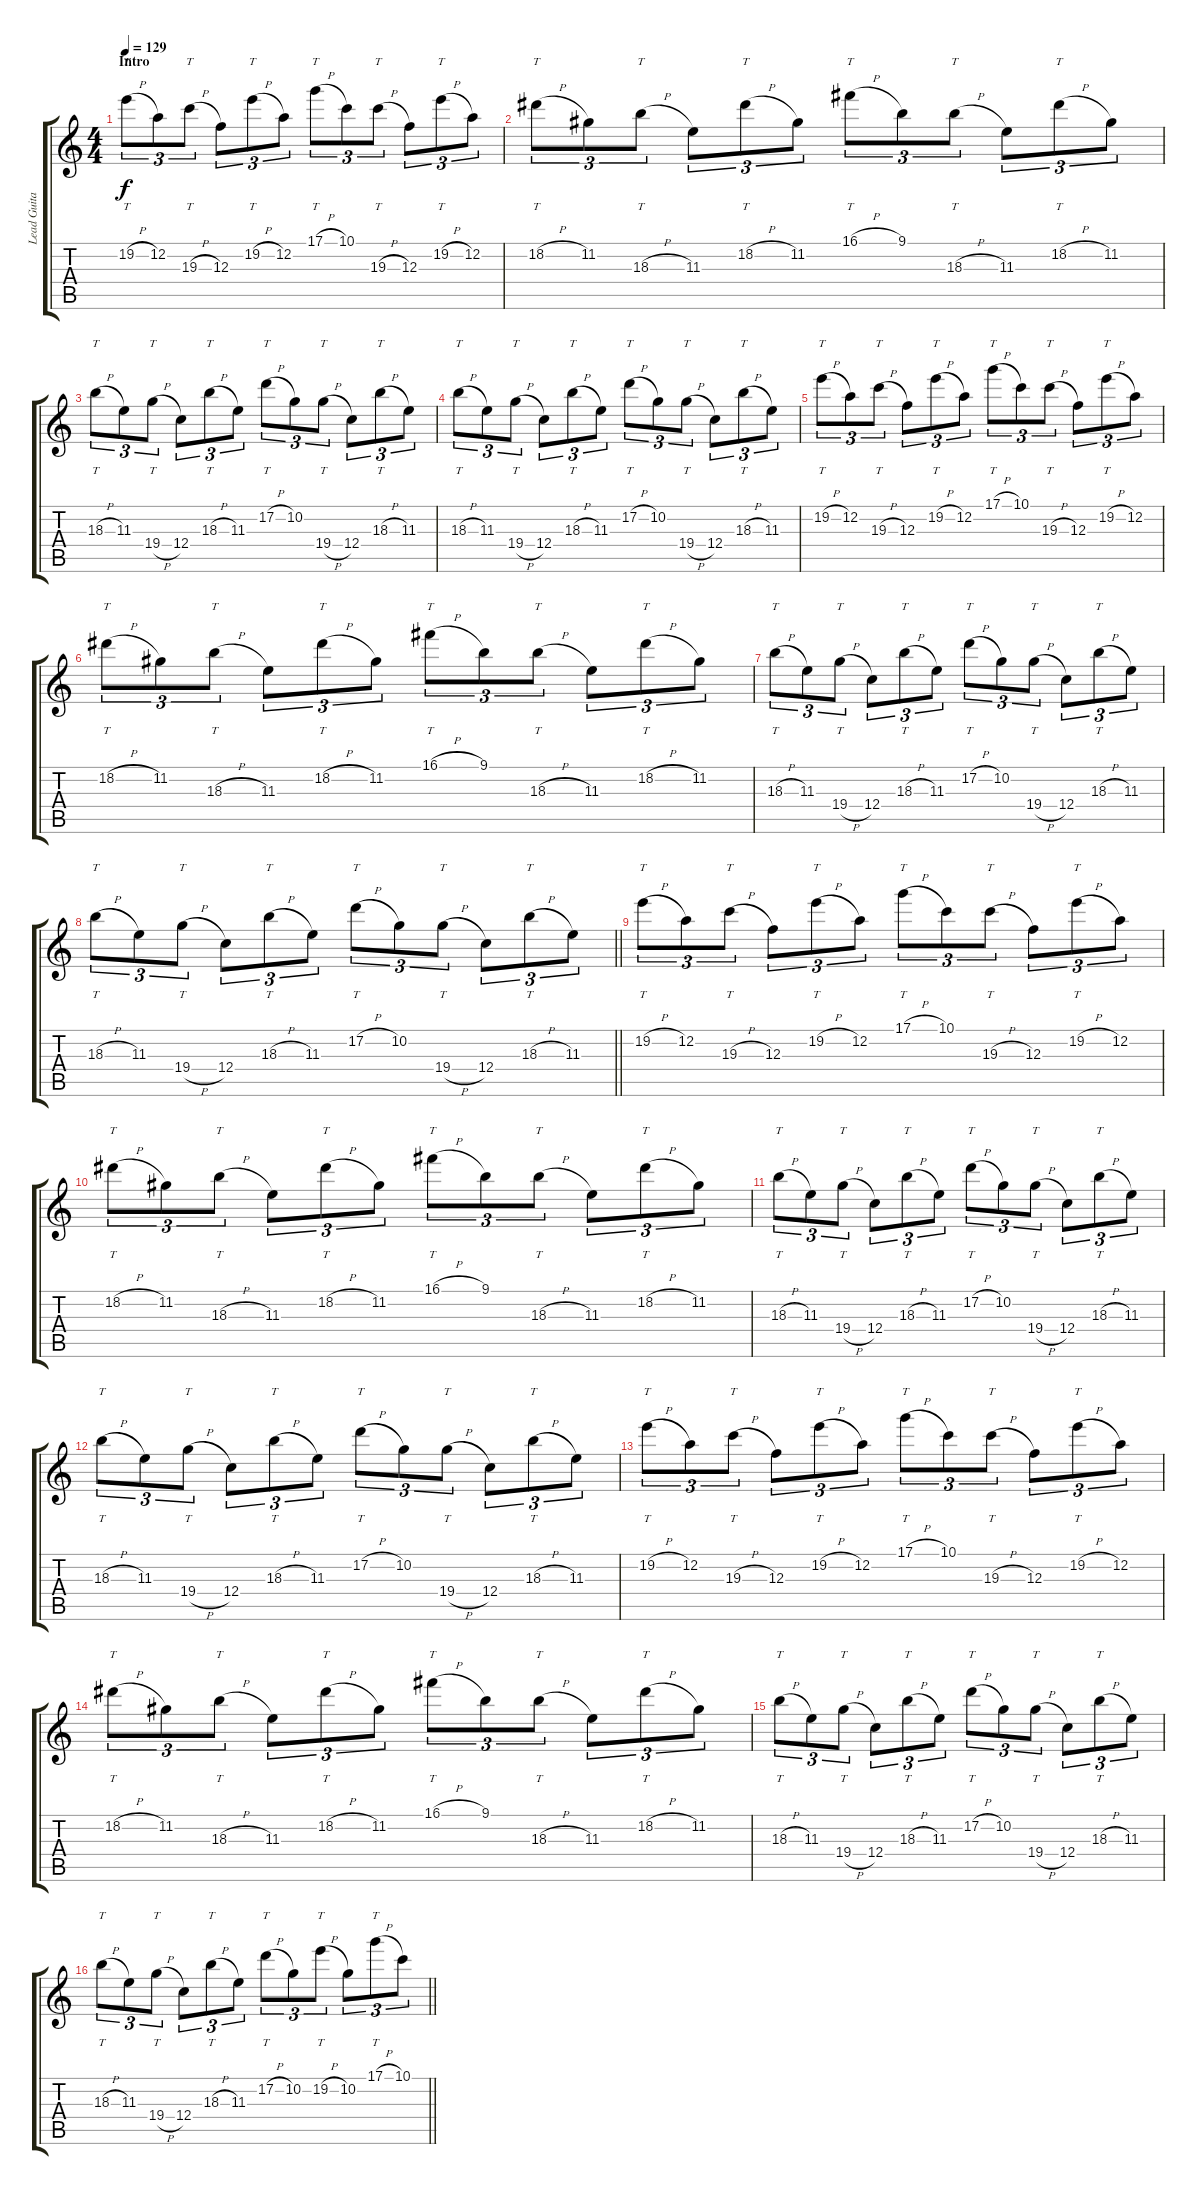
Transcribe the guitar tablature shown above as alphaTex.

\track ("Lead Guitar 1" "Lead Guita") {instrument distortionguitar}
\staff {score tabs}
\tuning (D4 A3 F3 C3 G2 C2) {hide}
\ts (4 4)
\section ("" "Intro")
\tempo 129
\clef g2
\ks c
19.2{h}.8{tt tu (3 2) dy f instrument distortionguitar} 12.2.8{tu (3 2)} 19.3{h}.8{tt tu (3 2)} 12.3.8{tu (3 2)} 19.2{h}.8{tt tu (3 2)} 12.2.8{tu (3 2)} 17.1{h}.8{tt tu (3 2)} 10.1.8{tu (3 2)} 19.3{h}.8{tt tu (3 2)} 12.3.8{tu (3 2)} 19.2{h}.8{tt tu (3 2)} 12.2.8{tu (3 2)} |
18.2{h}.8{tt tu (3 2)} 11.2.8{tu (3 2)} 18.3{h}.8{tt tu (3 2)} 11.3.8{tu (3 2)} 18.2{h}.8{tt tu (3 2)} 11.2.8{tu (3 2)} 16.1{h}.8{tt tu (3 2)} 9.1.8{tu (3 2)} 18.3{h}.8{tt tu (3 2)} 11.3.8{tu (3 2)} 18.2{h}.8{tt tu (3 2)} 11.2.8{tu (3 2)} |
18.3{h}.8{tt tu (3 2)} 11.3.8{tu (3 2)} 19.4{h}.8{tt tu (3 2)} 12.4.8{tu (3 2)} 18.3{h}.8{tt tu (3 2)} 11.3.8{tu (3 2)} 17.2{h}.8{tt tu (3 2)} 10.2.8{tu (3 2)} 19.4{h}.8{tt tu (3 2)} 12.4.8{tu (3 2)} 18.3{h}.8{tt tu (3 2)} 11.3.8{tu (3 2)} |
18.3{h}.8{tt tu (3 2)} 11.3.8{tu (3 2)} 19.4{h}.8{tt tu (3 2)} 12.4.8{tu (3 2)} 18.3{h}.8{tt tu (3 2)} 11.3.8{tu (3 2)} 17.2{h}.8{tt tu (3 2)} 10.2.8{tu (3 2)} 19.4{h}.8{tt tu (3 2)} 12.4.8{tu (3 2)} 18.3{h}.8{tt tu (3 2)} 11.3.8{tu (3 2)} |
19.2{h}.8{tt tu (3 2)} 12.2.8{tu (3 2)} 19.3{h}.8{tt tu (3 2)} 12.3.8{tu (3 2)} 19.2{h}.8{tt tu (3 2)} 12.2.8{tu (3 2)} 17.1{h}.8{tt tu (3 2)} 10.1.8{tu (3 2)} 19.3{h}.8{tt tu (3 2)} 12.3.8{tu (3 2)} 19.2{h}.8{tt tu (3 2)} 12.2.8{tu (3 2)} |
18.2{h}.8{tt tu (3 2)} 11.2.8{tu (3 2)} 18.3{h}.8{tt tu (3 2)} 11.3.8{tu (3 2)} 18.2{h}.8{tt tu (3 2)} 11.2.8{tu (3 2)} 16.1{h}.8{tt tu (3 2)} 9.1.8{tu (3 2)} 18.3{h}.8{tt tu (3 2)} 11.3.8{tu (3 2)} 18.2{h}.8{tt tu (3 2)} 11.2.8{tu (3 2)} |
18.3{h}.8{tt tu (3 2)} 11.3.8{tu (3 2)} 19.4{h}.8{tt tu (3 2)} 12.4.8{tu (3 2)} 18.3{h}.8{tt tu (3 2)} 11.3.8{tu (3 2)} 17.2{h}.8{tt tu (3 2)} 10.2.8{tu (3 2)} 19.4{h}.8{tt tu (3 2)} 12.4.8{tu (3 2)} 18.3{h}.8{tt tu (3 2)} 11.3.8{tu (3 2)} |
\barLineRight lightlight
18.3{h}.8{tt tu (3 2)} 11.3.8{tu (3 2)} 19.4{h}.8{tt tu (3 2)} 12.4.8{tu (3 2)} 18.3{h}.8{tt tu (3 2)} 11.3.8{tu (3 2)} 17.2{h}.8{tt tu (3 2)} 10.2.8{tu (3 2)} 19.4{h}.8{tt tu (3 2)} 12.4.8{tu (3 2)} 18.3{h}.8{tt tu (3 2)} 11.3.8{tu (3 2)} |
\section ("" "")
19.2{h}.8{tt tu (3 2)} 12.2.8{tu (3 2)} 19.3{h}.8{tt tu (3 2)} 12.3.8{tu (3 2)} 19.2{h}.8{tt tu (3 2)} 12.2.8{tu (3 2)} 17.1{h}.8{tt tu (3 2)} 10.1.8{tu (3 2)} 19.3{h}.8{tt tu (3 2)} 12.3.8{tu (3 2)} 19.2{h}.8{tt tu (3 2)} 12.2.8{tu (3 2)} |
18.2{h}.8{tt tu (3 2)} 11.2.8{tu (3 2)} 18.3{h}.8{tt tu (3 2)} 11.3.8{tu (3 2)} 18.2{h}.8{tt tu (3 2)} 11.2.8{tu (3 2)} 16.1{h}.8{tt tu (3 2)} 9.1.8{tu (3 2)} 18.3{h}.8{tt tu (3 2)} 11.3.8{tu (3 2)} 18.2{h}.8{tt tu (3 2)} 11.2.8{tu (3 2)} |
18.3{h}.8{tt tu (3 2)} 11.3.8{tu (3 2)} 19.4{h}.8{tt tu (3 2)} 12.4.8{tu (3 2)} 18.3{h}.8{tt tu (3 2)} 11.3.8{tu (3 2)} 17.2{h}.8{tt tu (3 2)} 10.2.8{tu (3 2)} 19.4{h}.8{tt tu (3 2)} 12.4.8{tu (3 2)} 18.3{h}.8{tt tu (3 2)} 11.3.8{tu (3 2)} |
18.3{h}.8{tt tu (3 2)} 11.3.8{tu (3 2)} 19.4{h}.8{tt tu (3 2)} 12.4.8{tu (3 2)} 18.3{h}.8{tt tu (3 2)} 11.3.8{tu (3 2)} 17.2{h}.8{tt tu (3 2)} 10.2.8{tu (3 2)} 19.4{h}.8{tt tu (3 2)} 12.4.8{tu (3 2)} 18.3{h}.8{tt tu (3 2)} 11.3.8{tu (3 2)} |
19.2{h}.8{tt tu (3 2)} 12.2.8{tu (3 2)} 19.3{h}.8{tt tu (3 2)} 12.3.8{tu (3 2)} 19.2{h}.8{tt tu (3 2)} 12.2.8{tu (3 2)} 17.1{h}.8{tt tu (3 2)} 10.1.8{tu (3 2)} 19.3{h}.8{tt tu (3 2)} 12.3.8{tu (3 2)} 19.2{h}.8{tt tu (3 2)} 12.2.8{tu (3 2)} |
18.2{h}.8{tt tu (3 2)} 11.2.8{tu (3 2)} 18.3{h}.8{tt tu (3 2)} 11.3.8{tu (3 2)} 18.2{h}.8{tt tu (3 2)} 11.2.8{tu (3 2)} 16.1{h}.8{tt tu (3 2)} 9.1.8{tu (3 2)} 18.3{h}.8{tt tu (3 2)} 11.3.8{tu (3 2)} 18.2{h}.8{tt tu (3 2)} 11.2.8{tu (3 2)} |
18.3{h}.8{tt tu (3 2)} 11.3.8{tu (3 2)} 19.4{h}.8{tt tu (3 2)} 12.4.8{tu (3 2)} 18.3{h}.8{tt tu (3 2)} 11.3.8{tu (3 2)} 17.2{h}.8{tt tu (3 2)} 10.2.8{tu (3 2)} 19.4{h}.8{tt tu (3 2)} 12.4.8{tu (3 2)} 18.3{h}.8{tt tu (3 2)} 11.3.8{tu (3 2)} |
\barLineRight lightlight
18.3{h}.8{tt tu (3 2)} 11.3.8{tu (3 2)} 19.4{h}.8{tt tu (3 2)} 12.4.8{tu (3 2)} 18.3{h}.8{tt tu (3 2)} 11.3.8{tu (3 2)} 17.2{h}.8{tt tu (3 2)} 10.2.8{tu (3 2)} 19.2{h}.8{tt tu (3 2)} 10.2.8{tu (3 2)} 17.1{h}.8{tt tu (3 2)} 10.1.8{tu (3 2)}
